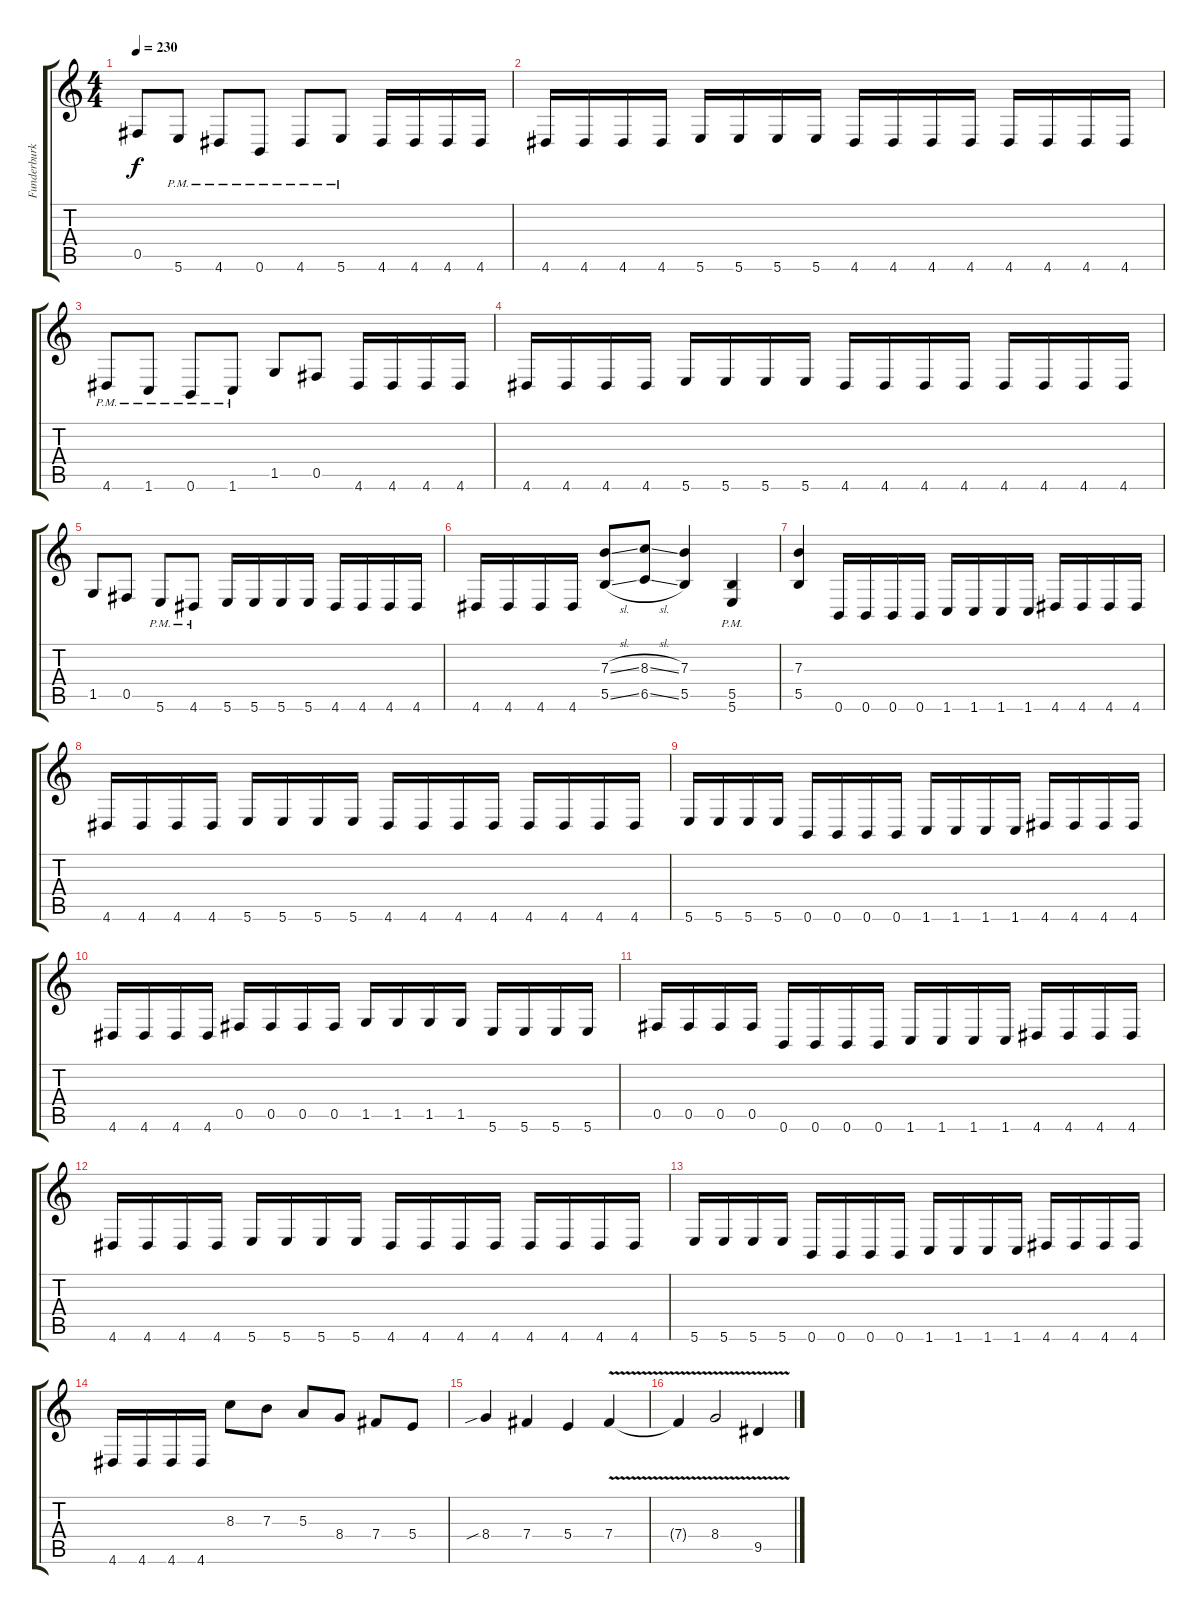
\track ("Funderburk Rhythm" "Funderburk") {instrument overdrivenguitar}
\staff {score tabs}
\tuning (Db4 Ab3 E3 B2 Gb2 B1) {hide}
\ts (4 4)
\tempo 230
\clef g2
\ks c
0.5.8{dy f} 5.6{pm}.8 4.6{pm}.8 0.6{pm}.8 4.6{pm}.8 5.6{pm}.8 4.6.16 4.6.16 4.6.16 4.6.16 |
4.6.16 4.6.16 4.6.16 4.6.16 5.6.16 5.6.16 5.6.16 5.6.16 4.6.16 4.6.16 4.6.16 4.6.16 4.6.16 4.6.16 4.6.16 4.6.16 |
4.6{pm}.8 1.6{pm}.8 0.6{pm}.8 1.6{pm}.8 1.5.8 0.5.8 4.6.16 4.6.16 4.6.16 4.6.16 |
4.6.16 4.6.16 4.6.16 4.6.16 5.6.16 5.6.16 5.6.16 5.6.16 4.6.16 4.6.16 4.6.16 4.6.16 4.6.16 4.6.16 4.6.16 4.6.16 |
1.5.8 0.5.8 5.6{pm}.8 4.6{pm}.8 5.6.16 5.6.16 5.6.16 5.6.16 4.6.16 4.6.16 4.6.16 4.6.16 |
4.6.16 4.6.16 4.6.16 4.6.16 (7.3{sl} 5.5{sl}).8 (8.3{sl} 6.5{sl}).8 (7.3 5.5).4 (5.5{pm} 5.6{pm}).4 |
(7.3 5.5).4 0.6.16 0.6.16 0.6.16 0.6.16 1.6.16 1.6.16 1.6.16 1.6.16 4.6.16 4.6.16 4.6.16 4.6.16 |
4.6.16 4.6.16 4.6.16 4.6.16 5.6.16 5.6.16 5.6.16 5.6.16 4.6.16 4.6.16 4.6.16 4.6.16 4.6.16 4.6.16 4.6.16 4.6.16 |
5.6.16 5.6.16 5.6.16 5.6.16 0.6.16 0.6.16 0.6.16 0.6.16 1.6.16 1.6.16 1.6.16 1.6.16 4.6.16 4.6.16 4.6.16 4.6.16 |
4.6.16 4.6.16 4.6.16 4.6.16 0.5.16 0.5.16 0.5.16 0.5.16 1.5.16 1.5.16 1.5.16 1.5.16 5.6.16 5.6.16 5.6.16 5.6.16 |
0.5.16 0.5.16 0.5.16 0.5.16 0.6.16 0.6.16 0.6.16 0.6.16 1.6.16 1.6.16 1.6.16 1.6.16 4.6.16 4.6.16 4.6.16 4.6.16 |
4.6.16 4.6.16 4.6.16 4.6.16 5.6.16 5.6.16 5.6.16 5.6.16 4.6.16 4.6.16 4.6.16 4.6.16 4.6.16 4.6.16 4.6.16 4.6.16 |
5.6.16 5.6.16 5.6.16 5.6.16 0.6.16 0.6.16 0.6.16 0.6.16 1.6.16 1.6.16 1.6.16 1.6.16 4.6.16 4.6.16 4.6.16 4.6.16 |
4.6.16 4.6.16 4.6.16 4.6.16 8.3.8 7.3.8 5.3.8 8.4.8 7.4.8 5.4.8 |
8.4{sib}.4 7.4.4 5.4.4 7.4{v}.4 |
7.4{t}.4 8.4{v}.2 9.5{v}.4
